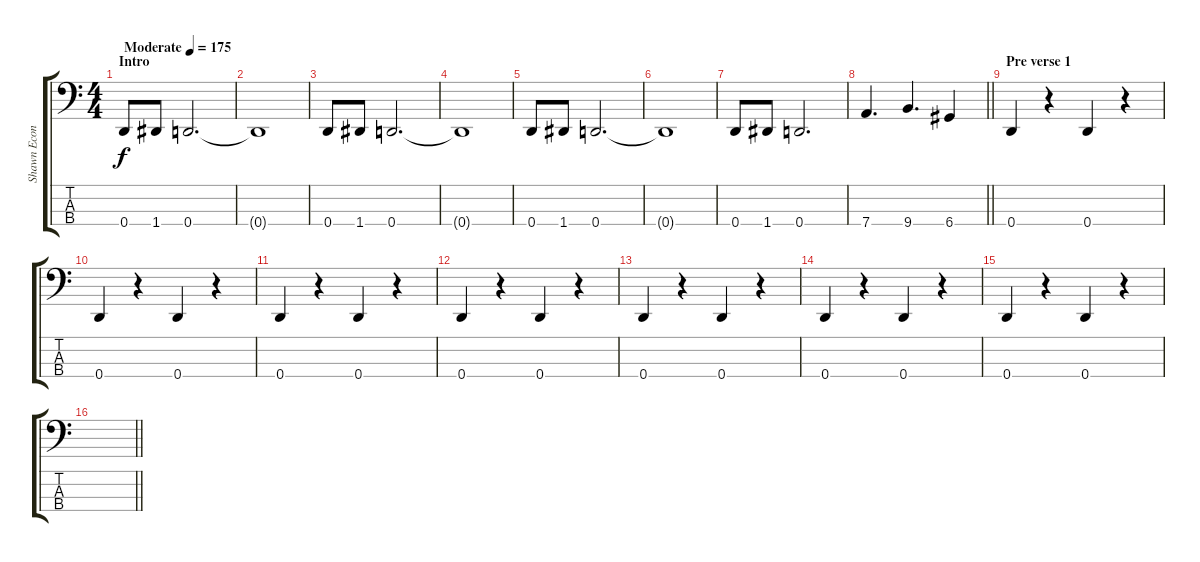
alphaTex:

\track ("Shawn Economaki" "Shawn Econ") {instrument electricbasspick}
\staff {score tabs}
\tuning (G2 D2 A1 D1) {hide}
\ts (4 4)
\section ("" "Intro")
\tempo (175 "Moderate")
\clef f4
\ks c
0.4.8{dy f instrument electricbasspick} 1.4.8 0.4.2{d} |
0.4{t}.1 |
0.4.8 1.4.8 0.4.2{d} |
0.4{t}.1 |
0.4.8 1.4.8 0.4.2{d} |
0.4{t}.1 |
0.4.8 1.4.8 0.4.2{d} |
\barLineRight lightlight
7.4.4{d} 9.4.4{d} 6.4.4 |
\section ("" "Pre verse 1")
0.4.4 r.4 0.4.4 r.4 |
0.4.4 r.4 0.4.4 r.4 |
0.4.4 r.4 0.4.4 r.4 |
0.4.4 r.4 0.4.4 r.4 |
0.4.4 r.4 0.4.4 r.4 |
0.4.4 r.4 0.4.4 r.4 |
0.4.4 r.4 0.4.4 r.4 |
\barLineRight lightlight
